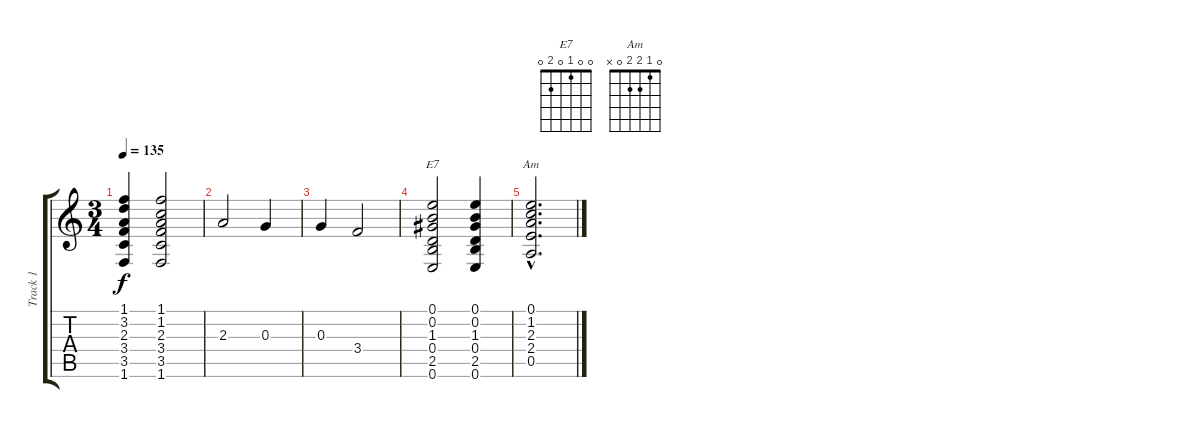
\track ("Track 1" "Track 1") {instrument acousticguitarnylon}
\staff {score tabs}
\tuning (E4 B3 G3 D3 A2 E2) {hide}
\chord ("E7" 0 0 1 0 2 0)
\chord ("Am" 0 1 2 2 0 x)
\ts (3 4)
\tempo 135
\clef g2
\ks c
(1.1{t} 3.2{t} 2.3{t} 3.4{t} 3.5{t} 1.6{t}).4{dy f} (1.1 1.2 2.3 3.4 3.5 1.6).2 |
2.3.2 0.3.4 |
0.3.4 3.4.2 |
(0.1 0.2 1.3 0.4 2.5 0.6).2{ch "E7"} (0.1 0.2 1.3 0.4 2.5 0.6).4 |
(0.1{hac} 1.2{hac} 2.3{hac} 2.4{hac} 0.5{hac}).2{d ch "Am"}
